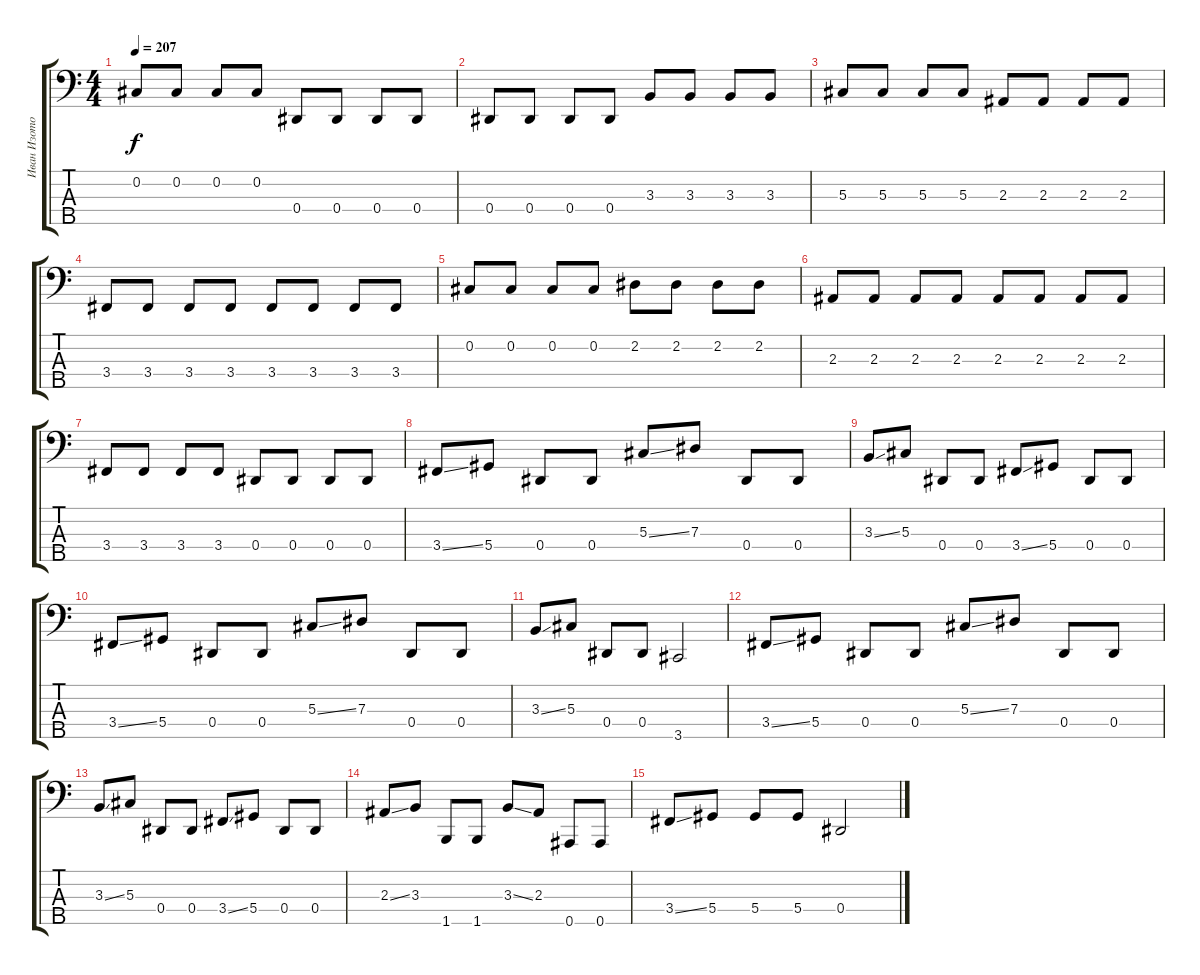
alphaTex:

\track ("Иван Изотов" "Иван Изото") {instrument electricbasspick}
\staff {score tabs}
\tuning (Gb2 Db2 Ab1 Eb1 Bb0) {hide}
\ts (4 4)
\tempo 207
\clef f4
\ks c
0.2.8{dy f} 0.2.8 0.2.8 0.2.8 0.4.8 0.4.8 0.4.8 0.4.8 |
0.4.8 0.4.8 0.4.8 0.4.8 3.3.8 3.3.8 3.3.8 3.3.8 |
5.3.8 5.3.8 5.3.8 5.3.8 2.3.8 2.3.8 2.3.8 2.3.8 |
3.4.8 3.4.8 3.4.8 3.4.8 3.4.8 3.4.8 3.4.8 3.4.8 |
0.2.8 0.2.8 0.2.8 0.2.8 2.2.8 2.2.8 2.2.8 2.2.8 |
2.3.8 2.3.8 2.3.8 2.3.8 2.3.8 2.3.8 2.3.8 2.3.8 |
3.4.8 3.4.8 3.4.8 3.4.8 0.4.8 0.4.8 0.4.8 0.4.8 |
3.4{ss}.8 5.4.8 0.4.8 0.4.8 5.3{ss}.8 7.3.8 0.4.8 0.4.8 |
3.3{ss}.8 5.3.8 0.4.8 0.4.8 3.4{ss}.8 5.4.8 0.4.8 0.4.8 |
3.4{ss}.8 5.4.8 0.4.8 0.4.8 5.3{ss}.8 7.3.8 0.4.8 0.4.8 |
3.3{ss}.8 5.3.8 0.4.8 0.4.8 3.5.2 |
3.4{ss}.8 5.4.8 0.4.8 0.4.8 5.3{ss}.8 7.3.8 0.4.8 0.4.8 |
3.3{ss}.8 5.3.8 0.4.8 0.4.8 3.4{ss}.8 5.4.8 0.4.8 0.4.8 |
2.3{ss}.8 3.3.8 1.5.8 1.5.8 3.3{ss}.8 2.3.8 0.5.8 0.5.8 |
3.4{ss}.8 5.4.8 5.4.8 5.4.8 0.4.2
